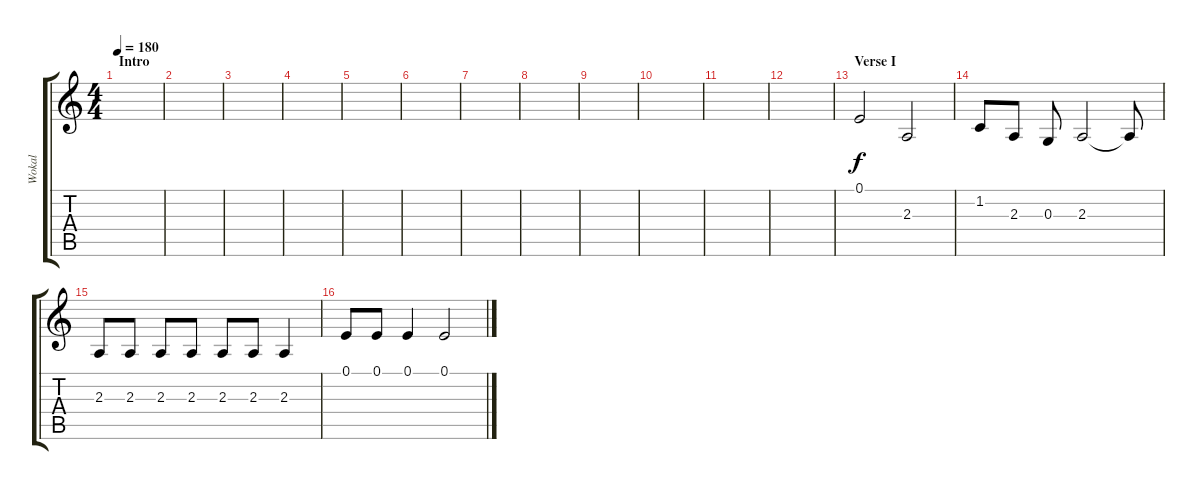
\track ("Wokal" "Wokal") {instrument oboe}
\staff {score tabs}
\tuning (E4 B3 G3 D3 A2 E2) {hide}
\ts (4 4)
\section ("" "Intro")
\tempo 180
\clef g2
\ks c
|
|
|
|
|
|
|
|
|
|
|
|
\section ("" "Verse I")
0.1.2 2.3.2 |
1.2.8 2.3.8 0.3.8 2.3.2 2.3{t}.8 |
2.3.8 2.3.8 2.3.8 2.3.8 2.3.8 2.3.8 2.3.4 |
0.1.8 0.1.8 0.1.4 0.1.2
